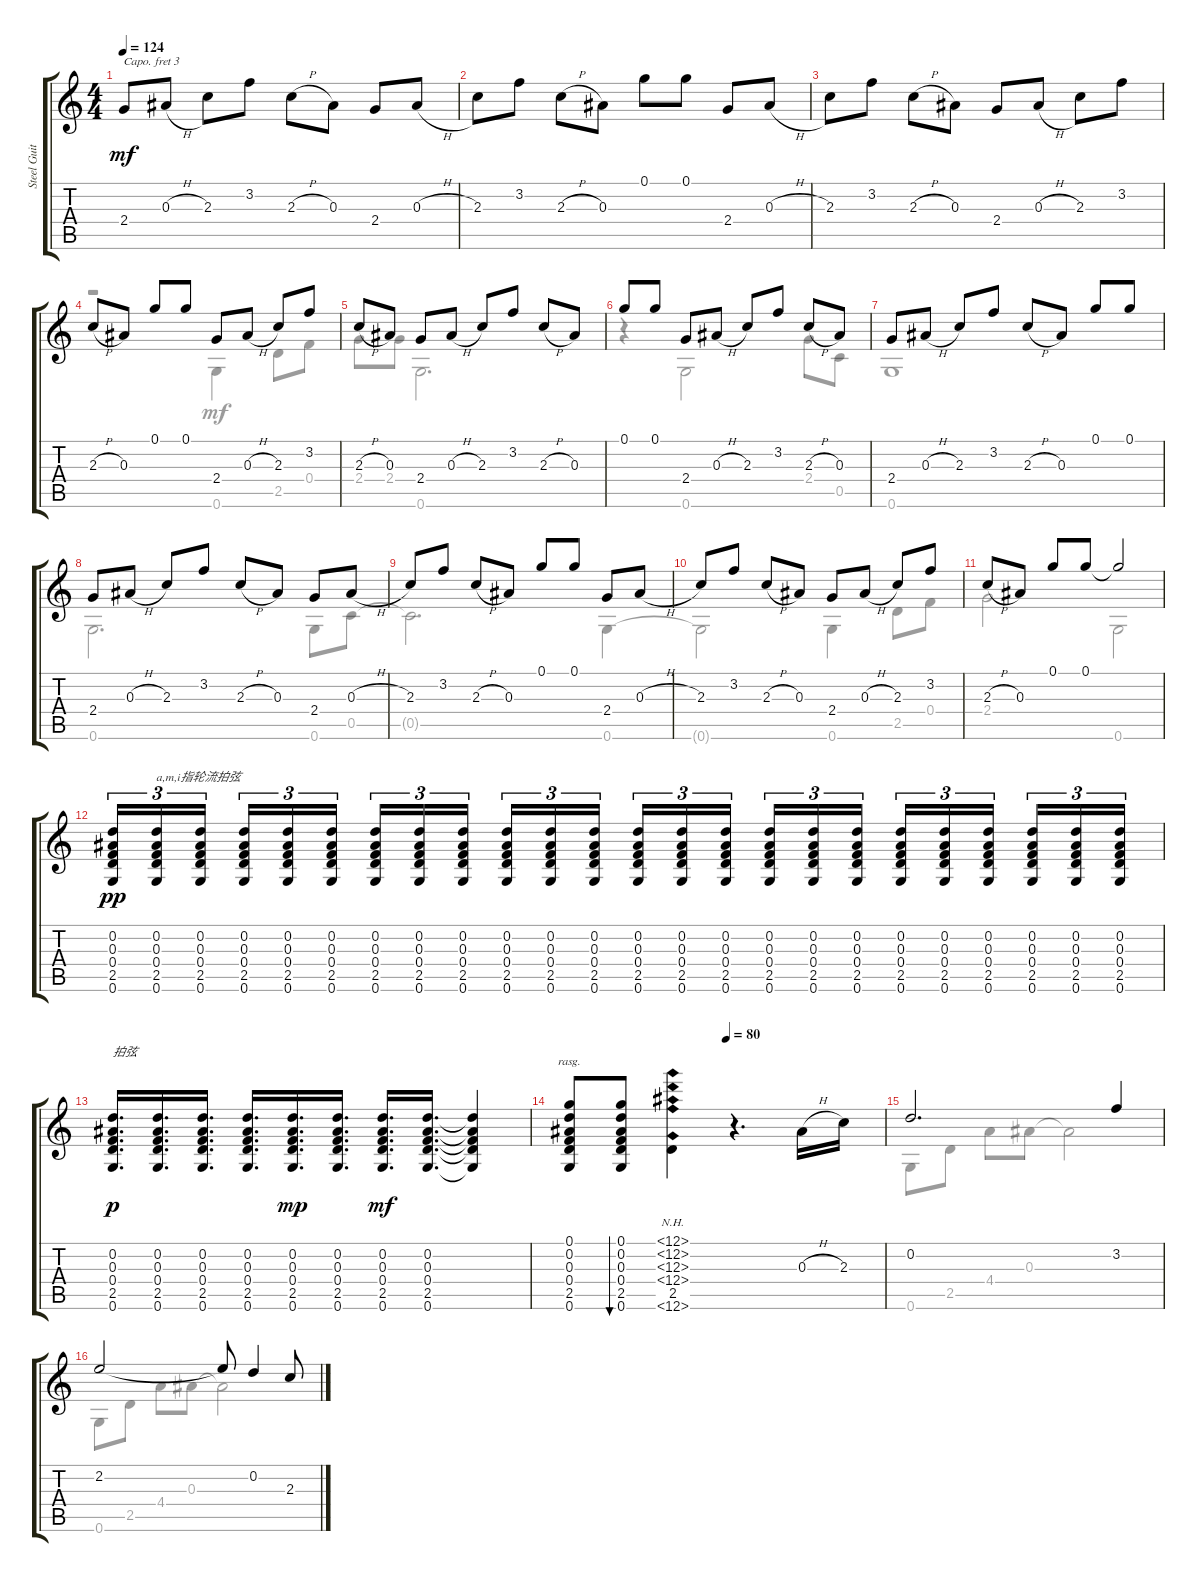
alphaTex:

\track ("Steel Guitar" "Steel Guit") {instrument acousticguitarsteel}
\staff {score tabs}
\capo 3
\tuning (E4 B3 G3 D3 A2 E2) {hide}
\voice
\ts (4 4)
\tempo 124
\clef g2
\ks c
2.4.8{dy mf instrument acousticguitarsteel} 0.3{h}.8 2.3.8 3.2.8 2.3{h}.8 0.3.8 2.4.8 0.3{h}.8 |
2.3.8 3.2.8 2.3{h}.8 0.3.8 0.1.8 0.1.8 2.4.8 0.3{h}.8 |
2.3.8 3.2.8 2.3{h}.8 0.3.8 2.4.8 0.3{h}.8 2.3.8 3.2.8 |
2.3{h}.8 0.3.8 0.1.8 0.1.8 2.4.8 0.3{h}.8 2.3.8 3.2.8 |
2.3{h}.8 0.3.8 2.4.8 0.3{h}.8 2.3.8 3.2.8 2.3{h}.8 0.3.8 |
0.1.8 0.1.8 2.4.8 0.3{h}.8 2.3.8 3.2.8 2.3{h}.8 0.3.8 |
2.4.8 0.3{h}.8 2.3.8 3.2.8 2.3{h}.8 0.3.8 0.1.8 0.1.8 |
2.4.8 0.3{h}.8 2.3.8 3.2.8 2.3{h}.8 0.3.8 2.4.8 0.3{h}.8 |
2.3.8 3.2.8 2.3{h}.8 0.3.8 0.1.8 0.1.8 2.4.8 0.3{h}.8 |
2.3.8 3.2.8 2.3{h}.8 0.3.8 2.4.8 0.3{h}.8 2.3.8 3.2.8 |
2.3{h}.8 0.3.8 0.1.8 0.1.8 0.1{t}.2 |
(0.2 0.3 0.4 2.5 0.6).16{tu (3 2) dy pp} (0.2 0.3 0.4 2.5 0.6).16{tu (3 2) txt "a,m,i指轮流拍弦"} (0.2 0.3 0.4 2.5 0.6).16{tu (3 2)} (0.2 0.3 0.4 2.5 0.6).16{tu (3 2)} (0.2 0.3 0.4 2.5 0.6).16{tu (3 2)} (0.2 0.3 0.4 2.5 0.6).16{tu (3 2)} (0.2 0.3 0.4 2.5 0.6).16{tu (3 2)} (0.2 0.3 0.4 2.5 0.6).16{tu (3 2)} (0.2 0.3 0.4 2.5 0.6).16{tu (3 2)} (0.2 0.3 0.4 2.5 0.6).16{tu (3 2)} (0.2 0.3 0.4 2.5 0.6).16{tu (3 2)} (0.2 0.3 0.4 2.5 0.6).16{tu (3 2)} (0.2 0.3 0.4 2.5 0.6).16{tu (3 2)} (0.2 0.3 0.4 2.5 0.6).16{tu (3 2)} (0.2 0.3 0.4 2.5 0.6).16{tu (3 2)} (0.2 0.3 0.4 2.5 0.6).16{tu (3 2)} (0.2 0.3 0.4 2.5 0.6).16{tu (3 2)} (0.2 0.3 0.4 2.5 0.6).16{tu (3 2)} (0.2 0.3 0.4 2.5 0.6).16{tu (3 2)} (0.2 0.3 0.4 2.5 0.6).16{tu (3 2)} (0.2 0.3 0.4 2.5 0.6).16{tu (3 2)} (0.2 0.3 0.4 2.5 0.6).16{tu (3 2)} (0.2 0.3 0.4 2.5 0.6).16{tu (3 2)} (0.2 0.3 0.4 2.5 0.6).16{tu (3 2)} |
(0.2 0.3 0.4 2.5 0.6).16{d txt "拍弦" dy p} (0.2 0.3 0.4 2.5 0.6).16{d} (0.2 0.3 0.4 2.5 0.6).16{d} (0.2 0.3 0.4 2.5 0.6).16{d} (0.2 0.3 0.4 2.5 0.6).16{d dy mp} (0.2 0.3 0.4 2.5 0.6).16{d} (0.2 0.3 0.4 2.5 0.6).16{d dy mf} (0.2 0.3 0.4 2.5 0.6).16{d} (0.2{t} 0.3{t} 0.4{t} 2.5{t} 0.6{t}).4 |
\tempo (80 0.5)
(0.1 0.2 0.3 0.4 2.5 0.6).8{rasg ii} (0.1 0.2 0.3 0.4 2.5 0.6).8{bu 60} (12.1{nh} 12.2{nh} 12.3{nh} 12.4{nh} 2.5 12.6{nh}).4 r.4{d} 0.3{h}.16 2.3.16 |
0.2.2{d} 3.2.4 |
2.2.2 2.2{t}.8 0.2.4 2.3.8
\voice
\clef g2
\ottava regular
\simile none
\ks c
|
|
|
r.2 0.6.4 2.5.8 0.4.8 |
2.4.8 2.4.8 0.6.2{d} |
r.4 0.6.2 2.4.8 0.5.8 |
0.6.1 |
0.6.2{d} 0.6.8 0.5.8 |
0.5{t}.2{d} 0.6.4 |
0.6{t}.2 0.6.4 2.5.8 0.4.8 |
2.4.2 0.6.2 |
|
|
|
0.6.8 2.5.8 4.4.8 0.3.8 0.3{t}.2 |
0.6.8 2.5.8 4.4.8 0.3.8 0.3{t}.2
